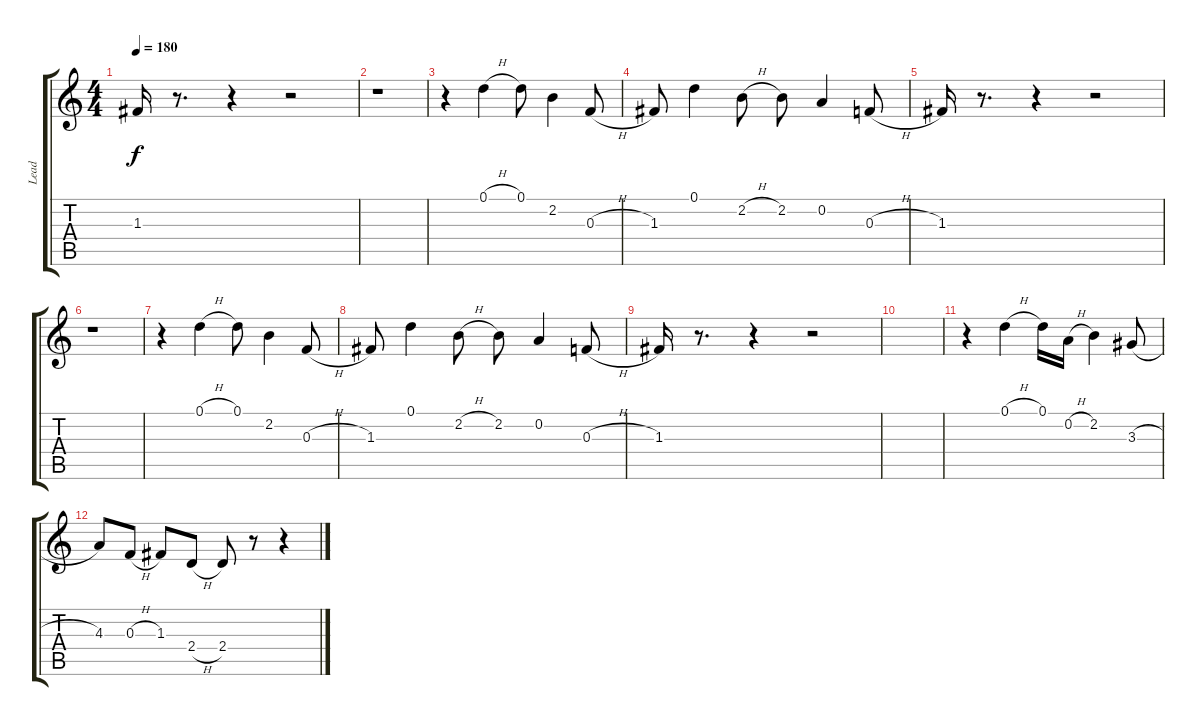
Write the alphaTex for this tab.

\track ("Lead" "Lead") {instrument electricguitarclean}
\staff {score tabs}
\tuning (D4 A3 F3 C3 G2 D2) {hide}
\ts (4 4)
\tempo 180
\clef g2
\ks c
1.3.16{dy f} r.8{d} r.4 r.2 |
r.1 |
r.4 0.1{h}.4 0.1.8 2.2.4 0.3{h}.8 |
1.3.8 0.1.4 2.2{h}.8 2.2.8 0.2.4 0.3{h}.8 |
1.3.16 r.8{d} r.4 r.2 |
r.1 |
r.4 0.1{h}.4 0.1.8 2.2.4 0.3{h}.8 |
1.3.8 0.1.4 2.2{h}.8 2.2.8 0.2.4 0.3{h}.8 |
1.3.16 r.8{d} r.4 r.2 |
|
r.4 0.1{h}.4 0.1.16 0.2{h}.16 2.2.4 3.3{h}.8 |
4.3.8 0.3{h}.8 1.3.8 2.4{h}.8 2.4.8 r.8 r.4
